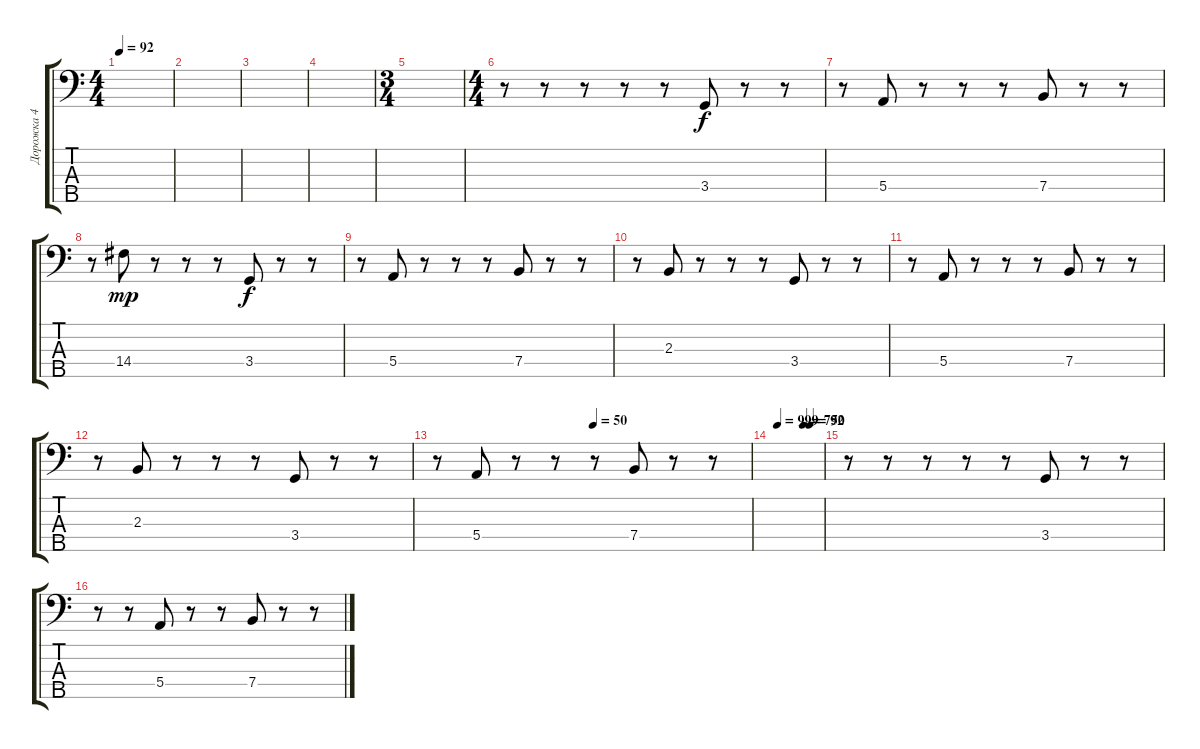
\track ("Дорожка 4" "Дорожка 4") {instrument electricbassfinger}
\staff {score tabs}
\tuning (G2 D2 A1 E1 B0) {hide}
\ts (4 4)
\tempo 92
\clef f4
\ks c
|
|
|
|
\ts (3 4)
|
\ts (4 4)
r.8 r.8 r.8 r.8 r.8 3.4.8 r.8 r.8 |
r.8 5.4.8 r.8 r.8 r.8 7.4.8 r.8 r.8 |
r.8 14.4.8{dy mp} r.8 r.8 r.8 3.4.8{dy f} r.8 r.8 |
r.8 5.4.8 r.8 r.8 r.8 7.4.8 r.8 r.8 |
r.8 2.3.8 r.8 r.8 r.8 3.4.8 r.8 r.8 |
r.8 5.4.8 r.8 r.8 r.8 7.4.8 r.8 r.8 |
r.8 2.3.8 r.8 r.8 r.8 3.4.8 r.8 r.8 |
\tempo (50 0.5)
r.8 5.4.8 r.8 r.8 r.8 7.4.8 r.8 r.8 |
\tempo (999 0.125)
\tempo (750 0.625)
\tempo (92 0.75)
|
r.8 r.8 r.8 r.8 r.8 3.4.8 r.8 r.8 |
r.8 r.8 5.4.8 r.8 r.8 7.4.8 r.8 r.8
